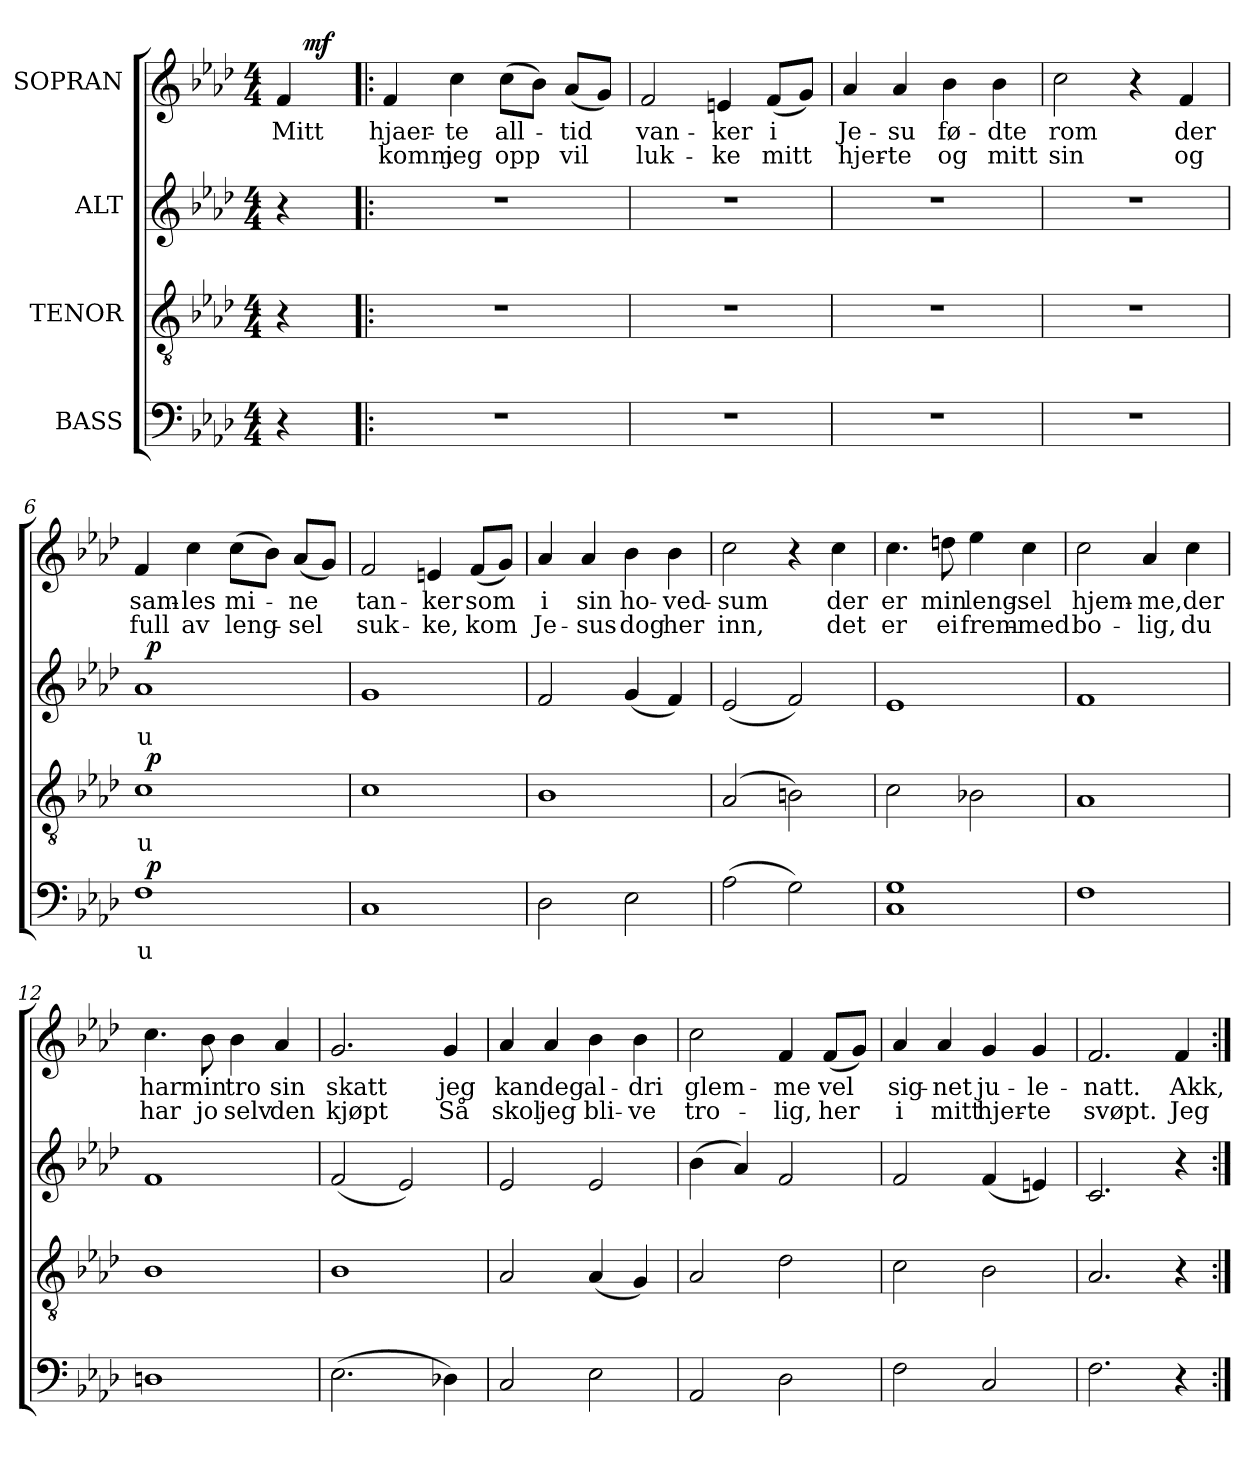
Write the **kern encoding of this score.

**kern	**text	**dynam	**kern	**text	**dynam	**kern	**text	**dynam	**kern	**text	**text	**dynam
*part4	*part4	*part4	*part3	*part3	*part3	*part2	*part2	*part2	*part1	*part1	*part1	*part1
*staff4	*staff4	*staff4	*staff3	*staff3	*staff3	*staff2	*staff2	*staff2	*staff1	*staff1	*staff1	*staff1
*I"BASS	*	*	*I"TENOR	*	*	*I"ALT	*	*	*I"SOPRAN	*	*	*
*clefF4	*	*	*clefGv2	*	*	*clefG2	*	*	*clefG2	*	*	*
*k[b-e-a-d-]	*	*	*k[b-e-a-d-]	*	*	*k[b-e-a-d-]	*	*	*k[b-e-a-d-]	*	*	*
*A-:	*	*	*A-:	*	*	*A-:	*	*	*A-:	*	*	*
*M4/4	*	*	*M4/4	*	*	*M4/4	*	*	*M4/4	*	*	*
=1	=1	=1	=1	=1	=1	=1	=1	=1	=1	=1	=1	=1
!	!	!	!	!	!	!	!	!	!	!LO:LY:b	!	!
*	*	*	*	*	*	*	*	*	*^	*	*	*
4r	.	.	4r	.	.	4r	.	.	4f/	16.ryy	Mitt	.	.
!	!	!	!	!	!	!	!	!	!	!	!	!	!LO:DY:a
.	.	.	.	.	.	.	.	.	.	8ryy	.	.	mf
.	.	.	.	.	.	.	.	.	.	32ryy	.	.	.
=2!|:	=2!|:	=2!|:	=2!|:	=2!|:	=2!|:	=2!|:	=2!|:	=2!|:	=2!|:	=2!|:	=2!|:	=2!|:	=2!|:
!	!	!	!	!	!	!	!	!	!	!	!LO:LY:b	!LO:LY:b	!
*	*	*	*	*	*	*	*	*	*v	*v	*	*	*
1r	.	.	1r	.	.	1r	.	.	4f/	hjaer-	komm	.
!	!	!	!	!	!	!	!	!	!	!LO:LY:b	!LO:LY:b	!
.	.	.	.	.	.	.	.	.	4cc\	-te	jeg	.
!	!	!	!	!	!	!	!	!	!	!LO:LY:b	!LO:LY:b	!
.	.	.	.	.	.	.	.	.	(>8cc\L	all-	opp	.
.	.	.	.	.	.	.	.	.	8b-\J)	.	.	.
!	!	!	!	!	!	!	!	!	!	!LO:LY:b	!LO:LY:b	!
.	.	.	.	.	.	.	.	.	(<8a-/L	-tid	vil	.
.	.	.	.	.	.	.	.	.	8g/J)	.	.	.
=3	=3	=3	=3	=3	=3	=3	=3	=3	=3	=3	=3	=3
!	!	!	!	!	!	!	!	!	!	!LO:LY:b	!LO:LY:b	!
1r	.	.	1r	.	.	1r	.	.	2f/	van-	luk-	.
!	!	!	!	!	!	!	!	!	!	!LO:LY:b	!LO:LY:b	!
.	.	.	.	.	.	.	.	.	4en/	-ker	-ke	.
!	!	!	!	!	!	!	!	!	!	!LO:LY:b:rj	!LO:LY:b:rj	!
.	.	.	.	.	.	.	.	.	(<8f/L	i	mitt	.
.	.	.	.	.	.	.	.	.	8g/J)	.	.	.
=4	=4	=4	=4	=4	=4	=4	=4	=4	=4	=4	=4	=4
!	!	!	!	!	!	!	!	!	!	!LO:LY:b	!LO:LY:b	!
1r	.	.	1r	.	.	1r	.	.	4a-/	Je-	hjer-	.
!	!	!	!	!	!	!	!	!	!	!LO:LY:b	!LO:LY:b	!
.	.	.	.	.	.	.	.	.	4a-/	-su	-te	.
!	!	!	!	!	!	!	!	!	!	!LO:LY:b	!LO:LY:b	!
.	.	.	.	.	.	.	.	.	4b-\	fø-	og	.
!	!	!	!	!	!	!	!	!	!	!LO:LY:b:rj	!LO:LY:b:rj	!
.	.	.	.	.	.	.	.	.	4b-\	-dte	mitt	.
=5	=5	=5	=5	=5	=5	=5	=5	=5	=5	=5	=5	=5
!	!	!	!	!	!	!	!	!	!	!LO:LY:b	!LO:LY:b	!
1r	.	.	1r	.	.	1r	.	.	2cc\	rom	sin	.
.	.	.	.	.	.	.	.	.	4r	.	.	.
!	!	!	!	!	!	!	!	!	!	!LO:LY:b	!LO:LY:b	!
.	.	.	.	.	.	.	.	.	4f/	der	og	.
=6	=6	=6	=6	=6	=6	=6	=6	=6	=6	=6	=6	=6
!	!LO:LY:b:rj	!	!	!LO:LY:b:rj	!	!	!LO:LY:b:rj	!	!	!LO:LY:b	!LO:LY:b	!
*^	*	*	*^	*	*	*^	*	*	*	*	*	*
1F	32ryy	u	.	1c	32ryy	u	.	1a-	32ryy	u	.	4f/	sam-	full	.
!	!	!	!LO:DY:a	!	!	!	!LO:DY:a	!	!	!	!LO:DY:a	!	!	!	!
.	2ryy	.	p	.	2ryy	.	p	.	2ryy	.	p	.	.	.	.
!	!	!	!	!	!	!	!	!	!	!	!	!	!LO:LY:b:rj	!LO:LY:b:rj	!
.	.	.	.	.	.	.	.	.	.	.	.	4cc\	-les	av	.
!	!	!	!	!	!	!	!	!	!	!	!	!	!LO:LY:b	!LO:LY:b	!
.	.	.	.	.	.	.	.	.	.	.	.	(>8cc\L	mi-	leng-	.
.	4...ryy	.	.	.	4...ryy	.	.	.	4...ryy	.	.	.	.	.	.
.	.	.	.	.	.	.	.	.	.	.	.	8b-\J)	.	.	.
!	!	!	!	!	!	!	!	!	!	!	!	!	!LO:LY:b	!LO:LY:b	!
.	.	.	.	.	.	.	.	.	.	.	.	(<8a-/L	-ne	-sel	.
.	.	.	.	.	.	.	.	.	.	.	.	8g/J)	.	.	.
!!LO:LB:g=z
=7	=7	=7	=7	=7	=7	=7	=7	=7	=7	=7	=7	=7	=7	=7	=7
!	!	!	!	!	!	!	!	!	!	!	!	!	!LO:LY:b	!LO:LY:b	!
*v	*v	*	*	*	*	*	*	*v	*v	*	*	*	*	*	*
*	*	*	*v	*v	*	*	*	*	*	*	*	*	*
1C	.	.	1c	.	.	1g	.	.	2f/	tan-	suk-	.
!	!	!	!	!	!	!	!	!	!	!LO:LY:b	!LO:LY:b	!
.	.	.	.	.	.	.	.	.	4en/	-ker	-ke,	.
!	!	!	!	!	!	!	!	!	!	!LO:LY:b	!LO:LY:b	!
.	.	.	.	.	.	.	.	.	(<8f/L	som	kom	.
.	.	.	.	.	.	.	.	.	8g/J)	.	.	.
=8	=8	=8	=8	=8	=8	=8	=8	=8	=8	=8	=8	=8
!	!	!	!	!	!	!	!	!	!	!LO:LY:b	!LO:LY:b	!
2D-\	.	.	1B-	.	.	2f/	.	.	4a-/	i	Je-	.
!	!	!	!	!	!	!	!	!	!	!LO:LY:b	!LO:LY:b	!
.	.	.	.	.	.	.	.	.	4a-/	sin	-sus	.
!	!	!	!	!	!	!	!	!	!	!LO:LY:b	!LO:LY:b	!
2E-\	.	.	.	.	.	(<4g/	.	.	4b-\	ho-	dog	.
!	!	!	!	!	!	!	!	!	!	!LO:LY:b	!LO:LY:b	!
.	.	.	.	.	.	4f/)	.	.	4b-\	-ved-	her	.
=9	=9	=9	=9	=9	=9	=9	=9	=9	=9	=9	=9	=9
!	!	!	!	!	!	!	!	!	!	!LO:LY:b:rj	!LO:LY:b:rj	!
(>2A-\	.	.	(2A-/	.	.	(<2e-/	.	.	2cc\	-sum	inn,	.
2G\)	.	.	2Bn\)	.	.	2f/)	.	.	4r	.	.	.
!	!	!	!	!	!	!	!	!	!	!LO:LY:b	!LO:LY:b	!
.	.	.	.	.	.	.	.	.	4cc\	der	det	.
=10	=10	=10	=10	=10	=10	=10	=10	=10	=10	=10	=10	=10
!	!	!	!	!	!	!	!	!	!	!LO:LY:b	!LO:LY:b	!
1C 1G	.	.	2c\	.	.	1e-	.	.	4.cc\	er	er	.
!	!	!	!	!	!	!	!	!	!	!LO:LY:b	!LO:LY:b	!
.	.	.	.	.	.	.	.	.	8ddn\	min	ei	.
!	!	!	!	!	!	!	!	!	!	!LO:LY:b	!LO:LY:b	!
.	.	.	2B-X\	.	.	.	.	.	4ee-\	leng-	frem-	.
!	!	!	!	!	!	!	!	!	!	!LO:LY:b	!LO:LY:b	!
.	.	.	.	.	.	.	.	.	4cc\	-sel	-med	.
=11	=11	=11	=11	=11	=11	=11	=11	=11	=11	=11	=11	=11
!	!	!	!	!	!	!	!	!	!	!LO:LY:b	!LO:LY:b	!
1F	.	.	1A-	.	.	1f	.	.	2cc\	hjem-	bo-	.
!	!	!	!	!	!	!	!	!	!	!LO:LY:b	!LO:LY:b	!
.	.	.	.	.	.	.	.	.	4a-/	-me,der	-lig,	.
!	!	!	!	!	!	!	!	!	!	!	!LO:LY:b	!
.	.	.	.	.	.	.	.	.	4cc\	.	du	.
=12	=12	=12	=12	=12	=12	=12	=12	=12	=12	=12	=12	=12
!	!	!	!	!	!	!	!	!	!	!LO:LY:b	!LO:LY:b	!
1Dn	.	.	1B-	.	.	1f	.	.	4.cc\	har	har	.
!	!	!	!	!	!	!	!	!	!	!LO:LY:b	!LO:LY:b	!
.	.	.	.	.	.	.	.	.	8b-\	min	jo	.
!	!	!	!	!	!	!	!	!	!	!LO:LY:b	!LO:LY:b	!
.	.	.	.	.	.	.	.	.	4b-\	tro	selv	.
!	!	!	!	!	!	!	!	!	!	!LO:LY:b	!LO:LY:b	!
.	.	.	.	.	.	.	.	.	4a-/	sin	den	.
=13	=13	=13	=13	=13	=13	=13	=13	=13	=13	=13	=13	=13
!	!	!	!	!	!	!	!	!	!	!LO:LY:b	!LO:LY:b	!
(>2.E-\	.	.	1B-	.	.	(<2f/	.	.	2.g/	skatt	kjøpt	.
.	.	.	.	.	.	2e-/)	.	.	.	.	.	.
!	!	!	!	!	!	!	!	!	!	!LO:LY:b	!LO:LY:b	!
4D-X\)	.	.	.	.	.	.	.	.	4g/	jeg	Så	.
!!LO:LB:g=z
=14	=14	=14	=14	=14	=14	=14	=14	=14	=14	=14	=14	=14
!	!	!	!	!	!	!	!	!	!	!LO:LY:b	!LO:LY:b	!
2C/	.	.	2A-/	.	.	2e-/	.	.	4a-/	kan	skol	.
!	!	!	!	!	!	!	!	!	!	!LO:LY:b	!LO:LY:b	!
.	.	.	.	.	.	.	.	.	4a-/	deg	jeg	.
!	!	!	!	!	!	!	!	!	!	!LO:LY:b	!LO:LY:b	!
2E-\	.	.	(<4A-/	.	.	2e-/	.	.	4b-\	al-	bli-	.
!	!	!	!	!	!	!	!	!	!	!LO:LY:b	!LO:LY:b	!
.	.	.	4G/)	.	.	.	.	.	4b-\	-dri	-ve	.
=15	=15	=15	=15	=15	=15	=15	=15	=15	=15	=15	=15	=15
!	!	!	!	!	!	!	!	!	!	!LO:LY:b	!LO:LY:b	!
2AA-/	.	.	2A-/	.	.	(>4b-\	.	.	2cc\	glem-	tro-	.
.	.	.	.	.	.	4a-/)	.	.	.	.	.	.
!	!	!	!	!	!	!	!	!	!	!LO:LY:b	!LO:LY:b	!
2D-\	.	.	2d-\	.	.	2f/	.	.	4f/	-me	-lig,	.
!	!	!	!	!	!	!	!	!	!	!LO:LY:b	!LO:LY:b	!
.	.	.	.	.	.	.	.	.	(<8f/L	vel	her	.
.	.	.	.	.	.	.	.	.	8g/J)	.	.	.
=16	=16	=16	=16	=16	=16	=16	=16	=16	=16	=16	=16	=16
!	!	!	!	!	!	!	!	!	!	!LO:LY:b	!LO:LY:b	!
2F\	.	.	2c\	.	.	2f/	.	.	4a-/	sig-	i	.
!	!	!	!	!	!	!	!	!	!	!LO:LY:b:rj	!LO:LY:b:rj	!
.	.	.	.	.	.	.	.	.	4a-/	-net	mitt	.
!	!	!	!	!	!	!	!	!	!	!LO:LY:b	!LO:LY:b	!
2C/	.	.	2B-\	.	.	(<4f/	.	.	4g/	ju-	hjer-	.
!	!	!	!	!	!	!	!	!	!	!LO:LY:b	!LO:LY:b	!
.	.	.	.	.	.	4en/)	.	.	4g/	-le-	-te	.
=17	=17	=17	=17	=17	=17	=17	=17	=17	=17	=17	=17	=17
!	!	!	!	!	!	!	!	!	!	!LO:LY:b	!LO:LY:b	!
2.F\	.	.	2.A-/	.	.	2.c/	.	.	2.f/	-natt.	svøpt.	.
!	!	!	!	!	!	!	!	!	!	!LO:LY:b	!LO:LY:b	!
4r	.	.	4r	.	.	4r	.	.	4f/	Akk,	Jeg	.
=:|!	=:|!	=:|!	=:|!	=:|!	=:|!	=:|!	=:|!	=:|!	=:|!	=:|!	=:|!	=:|!
*-	*-	*-	*-	*-	*-	*-	*-	*-	*-	*-	*-	*-
